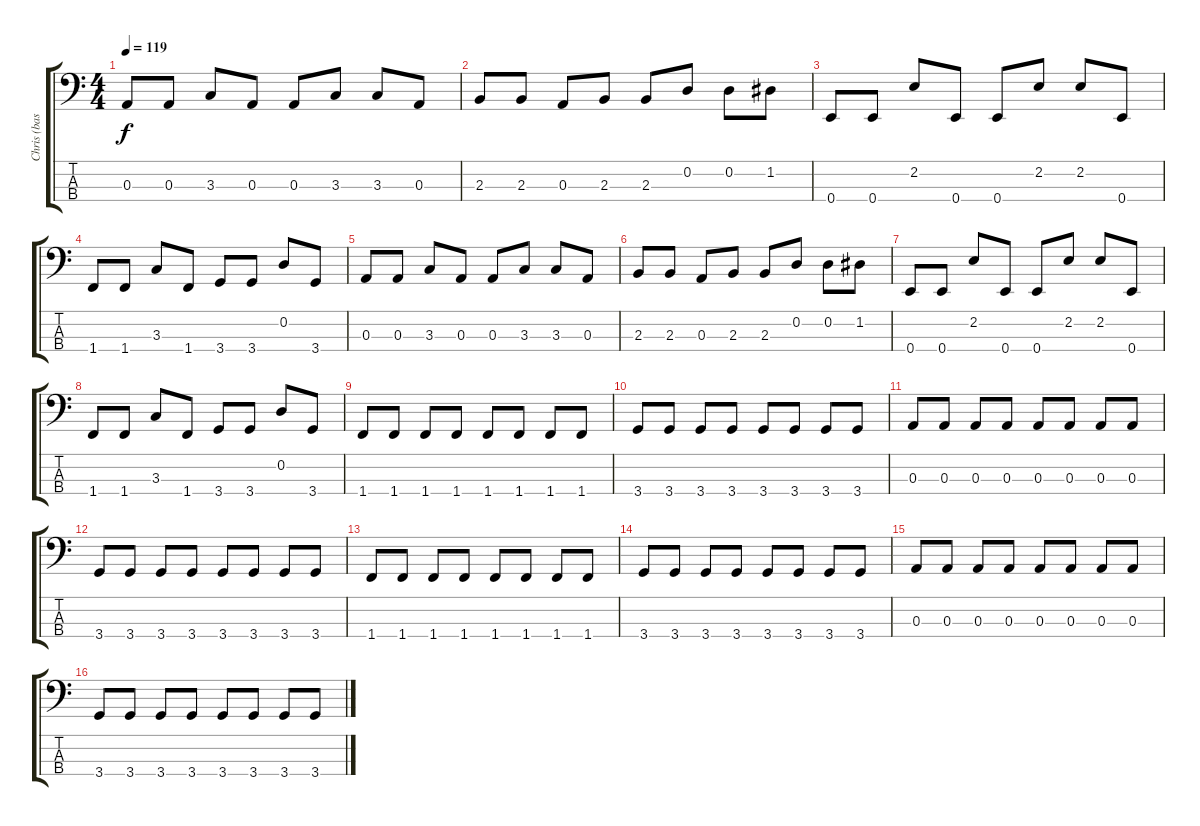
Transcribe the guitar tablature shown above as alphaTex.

\track ("Chris (bass)" "Chris (bas") {instrument electricbassfinger}
\staff {score tabs}
\tuning (G2 D2 A1 E1) {hide}
\ts (4 4)
\tempo 119
\clef f4
\ks c
0.3.8{dy f} 0.3.8 3.3.8 0.3.8 0.3.8 3.3.8 3.3.8 0.3.8 |
2.3.8 2.3.8 0.3.8 2.3.8 2.3.8 0.2.8 0.2.8 1.2.8 |
0.4.8 0.4.8 2.2.8 0.4.8 0.4.8 2.2.8 2.2.8 0.4.8 |
1.4.8 1.4.8 3.3.8 1.4.8 3.4.8 3.4.8 0.2.8 3.4.8 |
0.3.8 0.3.8 3.3.8 0.3.8 0.3.8 3.3.8 3.3.8 0.3.8 |
2.3.8 2.3.8 0.3.8 2.3.8 2.3.8 0.2.8 0.2.8 1.2.8 |
0.4.8 0.4.8 2.2.8 0.4.8 0.4.8 2.2.8 2.2.8 0.4.8 |
1.4.8 1.4.8 3.3.8 1.4.8 3.4.8 3.4.8 0.2.8 3.4.8 |
1.4.8 1.4.8 1.4.8 1.4.8 1.4.8 1.4.8 1.4.8 1.4.8 |
3.4.8 3.4.8 3.4.8 3.4.8 3.4.8 3.4.8 3.4.8 3.4.8 |
0.3.8 0.3.8 0.3.8 0.3.8 0.3.8 0.3.8 0.3.8 0.3.8 |
3.4.8 3.4.8 3.4.8 3.4.8 3.4.8 3.4.8 3.4.8 3.4.8 |
1.4.8 1.4.8 1.4.8 1.4.8 1.4.8 1.4.8 1.4.8 1.4.8 |
3.4.8 3.4.8 3.4.8 3.4.8 3.4.8 3.4.8 3.4.8 3.4.8 |
0.3.8 0.3.8 0.3.8 0.3.8 0.3.8 0.3.8 0.3.8 0.3.8 |
3.4.8 3.4.8 3.4.8 3.4.8 3.4.8 3.4.8 3.4.8 3.4.8
